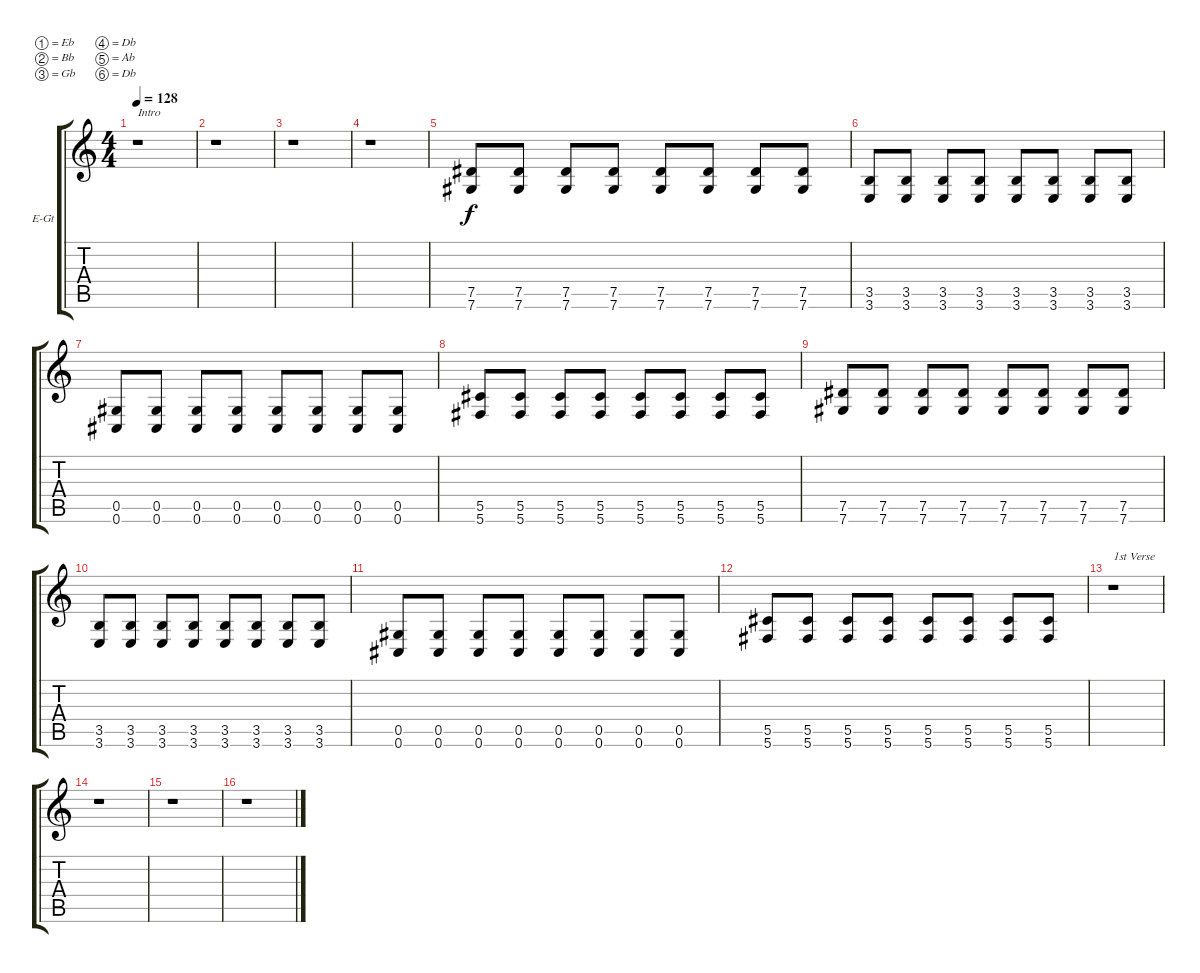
\bracketExtendMode groupsimilarinstruments
\firstSystemTrackNameOrientation horizontal
\otherSystemsTrackNameOrientation horizontal
\track ("Guitar II" "E-Gt") {instrument distortionguitar}
\staff {score tabs}
\tuning (Eb4 Bb3 Gb3 Db3 Ab2 Db2)
\ts (4 4)
\tempo 128
\clef g2
\ks c
r.1{txt "Intro" dy f instrument distortionguitar} |
r.1 |
r.1 |
r.1 |
(7.5 7.6).8 (7.5 7.6).8 (7.5 7.6).8 (7.5 7.6).8 (7.5 7.6).8 (7.5 7.6).8 (7.5 7.6).8 (7.5 7.6).8 |
(3.5 3.6).8 (3.5 3.6).8 (3.5 3.6).8 (3.5 3.6).8 (3.5 3.6).8 (3.5 3.6).8 (3.5 3.6).8 (3.5 3.6).8 |
(0.5 0.6).8 (0.5 0.6).8 (0.5 0.6).8 (0.5 0.6).8 (0.5 0.6).8 (0.5 0.6).8 (0.5 0.6).8 (0.5 0.6).8 |
(5.5 5.6).8 (5.5 5.6).8 (5.5 5.6).8 (5.5 5.6).8 (5.5 5.6).8 (5.5 5.6).8 (5.5 5.6).8 (5.5 5.6).8 |
(7.5 7.6).8 (7.5 7.6).8 (7.5 7.6).8 (7.5 7.6).8 (7.5 7.6).8 (7.5 7.6).8 (7.5 7.6).8 (7.5 7.6).8 |
(3.5 3.6).8 (3.5 3.6).8 (3.5 3.6).8 (3.5 3.6).8 (3.5 3.6).8 (3.5 3.6).8 (3.5 3.6).8 (3.5 3.6).8 |
(0.5 0.6).8 (0.5 0.6).8 (0.5 0.6).8 (0.5 0.6).8 (0.5 0.6).8 (0.5 0.6).8 (0.5 0.6).8 (0.5 0.6).8 |
(5.5 5.6).8 (5.5 5.6).8 (5.5 5.6).8 (5.5 5.6).8 (5.5 5.6).8 (5.5 5.6).8 (5.5 5.6).8 (5.5 5.6).8 |
r.1{txt "1st Verse "} |
r.1 |
r.1 |
r.1
